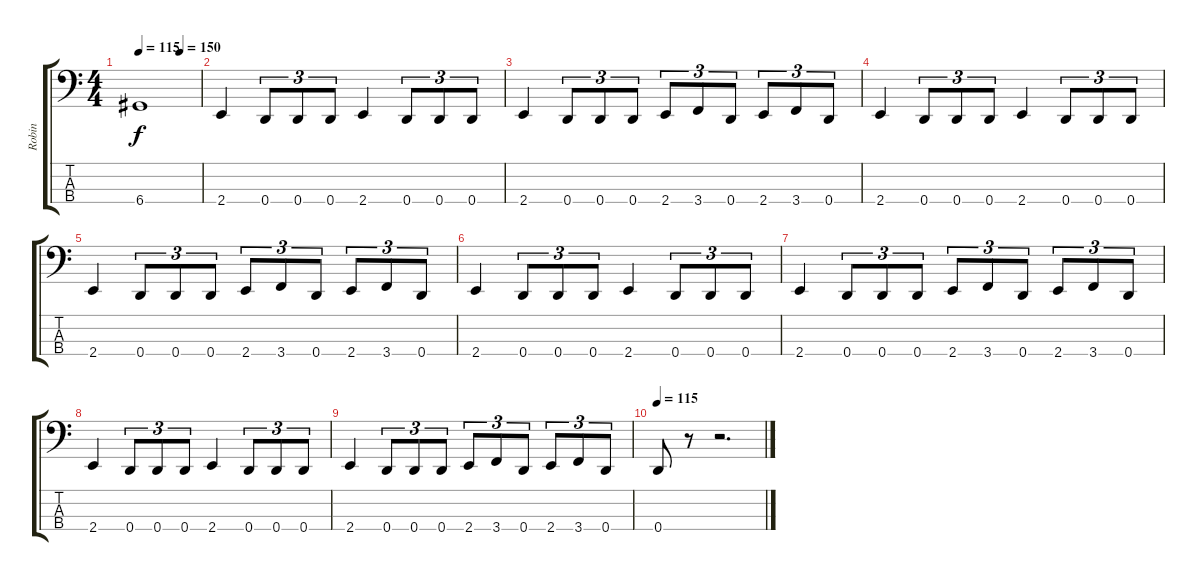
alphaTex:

\track ("Robin" "Robin") {instrument electricbasspick}
\staff {score tabs}
\tuning (F2 C2 G1 D1) {hide}
\ts (4 4)
\tempo 115
\tempo (150 0.6666666666666666)
\clef f4
\ks c
6.4.1{dy f} |
2.4.4 0.4.8{tu (3 2)} 0.4.8{tu (3 2)} 0.4.8{tu (3 2)} 2.4.4 0.4.8{tu (3 2)} 0.4.8{tu (3 2)} 0.4.8{tu (3 2)} |
2.4.4 0.4.8{tu (3 2)} 0.4.8{tu (3 2)} 0.4.8{tu (3 2)} 2.4.8{tu (3 2)} 3.4.8{tu (3 2)} 0.4.8{tu (3 2)} 2.4.8{tu (3 2)} 3.4.8{tu (3 2)} 0.4.8{tu (3 2)} |
2.4.4 0.4.8{tu (3 2)} 0.4.8{tu (3 2)} 0.4.8{tu (3 2)} 2.4.4 0.4.8{tu (3 2)} 0.4.8{tu (3 2)} 0.4.8{tu (3 2)} |
2.4.4 0.4.8{tu (3 2)} 0.4.8{tu (3 2)} 0.4.8{tu (3 2)} 2.4.8{tu (3 2)} 3.4.8{tu (3 2)} 0.4.8{tu (3 2)} 2.4.8{tu (3 2)} 3.4.8{tu (3 2)} 0.4.8{tu (3 2)} |
2.4.4 0.4.8{tu (3 2)} 0.4.8{tu (3 2)} 0.4.8{tu (3 2)} 2.4.4 0.4.8{tu (3 2)} 0.4.8{tu (3 2)} 0.4.8{tu (3 2)} |
2.4.4 0.4.8{tu (3 2)} 0.4.8{tu (3 2)} 0.4.8{tu (3 2)} 2.4.8{tu (3 2)} 3.4.8{tu (3 2)} 0.4.8{tu (3 2)} 2.4.8{tu (3 2)} 3.4.8{tu (3 2)} 0.4.8{tu (3 2)} |
2.4.4 0.4.8{tu (3 2)} 0.4.8{tu (3 2)} 0.4.8{tu (3 2)} 2.4.4 0.4.8{tu (3 2)} 0.4.8{tu (3 2)} 0.4.8{tu (3 2)} |
2.4.4 0.4.8{tu (3 2)} 0.4.8{tu (3 2)} 0.4.8{tu (3 2)} 2.4.8{tu (3 2)} 3.4.8{tu (3 2)} 0.4.8{tu (3 2)} 2.4.8{tu (3 2)} 3.4.8{tu (3 2)} 0.4.8{tu (3 2)} |
\tempo 115
0.4.8 r.8 r.2{d}
